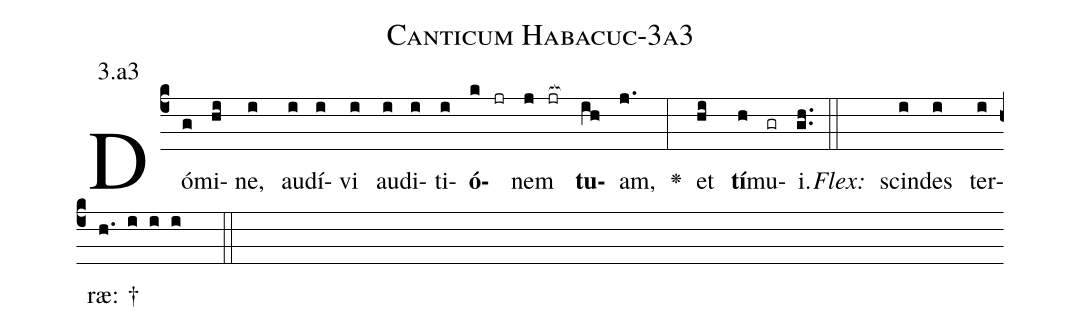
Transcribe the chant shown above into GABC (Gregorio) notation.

name: Canticum Habacuc-3a3;
annotation: 3.a3;
%%
(c4)Dó(g)mi(hi)ne,(i) au(i)dí(i)vi(i) au(i)di(i)ti(i)<b>ó</b>(k jr)nem(j jr[ocb:1{]) <b>tu</b>(ih[ocb:0}])am,(j.) <v>\greheightstar</v>(:) et(hi) <b>tí</b>(h)mu(gr)i.(gh..) (::)
<i>Flex:</i>()  scin(i)des(i) ter(i)ræ: †(h. i i i  ::)

%E(i) u(i) o(ji) u(hi) a(h) e.(gh..) (::)
